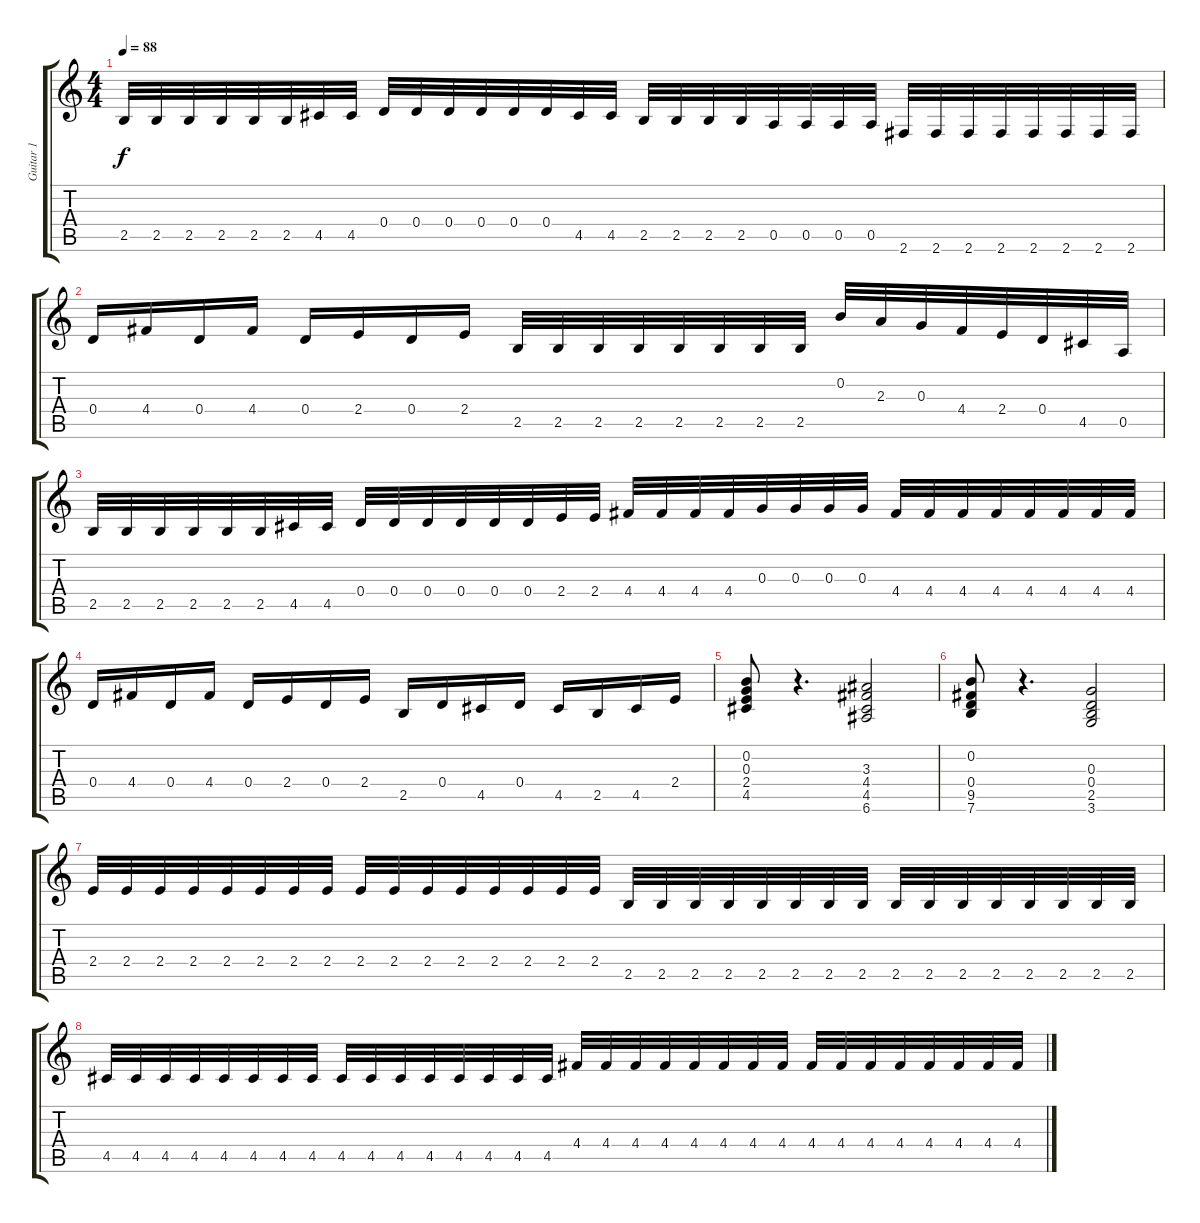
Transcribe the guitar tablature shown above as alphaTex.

\track ("Guitar 1" "Guitar 1") {instrument distortionguitar}
\staff {score tabs}
\tuning (E4 B3 G3 D3 A2 E2) {hide}
\ts (4 4)
\tempo 88
\clef g2
\ks c
2.5.32{dy f} 2.5.32 2.5.32 2.5.32 2.5.32 2.5.32 4.5.32 4.5.32 0.4.32 0.4.32 0.4.32 0.4.32 0.4.32 0.4.32 4.5.32 4.5.32 2.5.32 2.5.32 2.5.32 2.5.32 0.5.32 0.5.32 0.5.32 0.5.32 2.6.32 2.6.32 2.6.32 2.6.32 2.6.32 2.6.32 2.6.32 2.6.32 |
0.4.16 4.4.16 0.4.16 4.4.16 0.4.16 2.4.16 0.4.16 2.4.16 2.5.32 2.5.32 2.5.32 2.5.32 2.5.32 2.5.32 2.5.32 2.5.32 0.2.32 2.3.32 0.3.32 4.4.32 2.4.32 0.4.32 4.5.32 0.5.32 |
2.5.32 2.5.32 2.5.32 2.5.32 2.5.32 2.5.32 4.5.32 4.5.32 0.4.32 0.4.32 0.4.32 0.4.32 0.4.32 0.4.32 2.4.32 2.4.32 4.4.32 4.4.32 4.4.32 4.4.32 0.3.32 0.3.32 0.3.32 0.3.32 4.4.32 4.4.32 4.4.32 4.4.32 4.4.32 4.4.32 4.4.32 4.4.32 |
0.4.16 4.4.16 0.4.16 4.4.16 0.4.16 2.4.16 0.4.16 2.4.16 2.5.16 0.4.16 4.5.16 0.4.16 4.5.16 2.5.16 4.5.16 2.4.16 |
(0.2 0.3 2.4 4.5).8 r.4{d} (3.3 4.4 4.5 6.6).2 |
(0.2 0.4 9.5 7.6).8 r.4{d} (0.3 0.4 2.5 3.6).2 |
2.4.32 2.4.32 2.4.32 2.4.32 2.4.32 2.4.32 2.4.32 2.4.32 2.4.32 2.4.32 2.4.32 2.4.32 2.4.32 2.4.32 2.4.32 2.4.32 2.5.32 2.5.32 2.5.32 2.5.32 2.5.32 2.5.32 2.5.32 2.5.32 2.5.32 2.5.32 2.5.32 2.5.32 2.5.32 2.5.32 2.5.32 2.5.32 |
4.5.32 4.5.32 4.5.32 4.5.32 4.5.32 4.5.32 4.5.32 4.5.32 4.5.32 4.5.32 4.5.32 4.5.32 4.5.32 4.5.32 4.5.32 4.5.32 4.4.32 4.4.32 4.4.32 4.4.32 4.4.32 4.4.32 4.4.32 4.4.32 4.4.32 4.4.32 4.4.32 4.4.32 4.4.32 4.4.32 4.4.32 4.4.32
